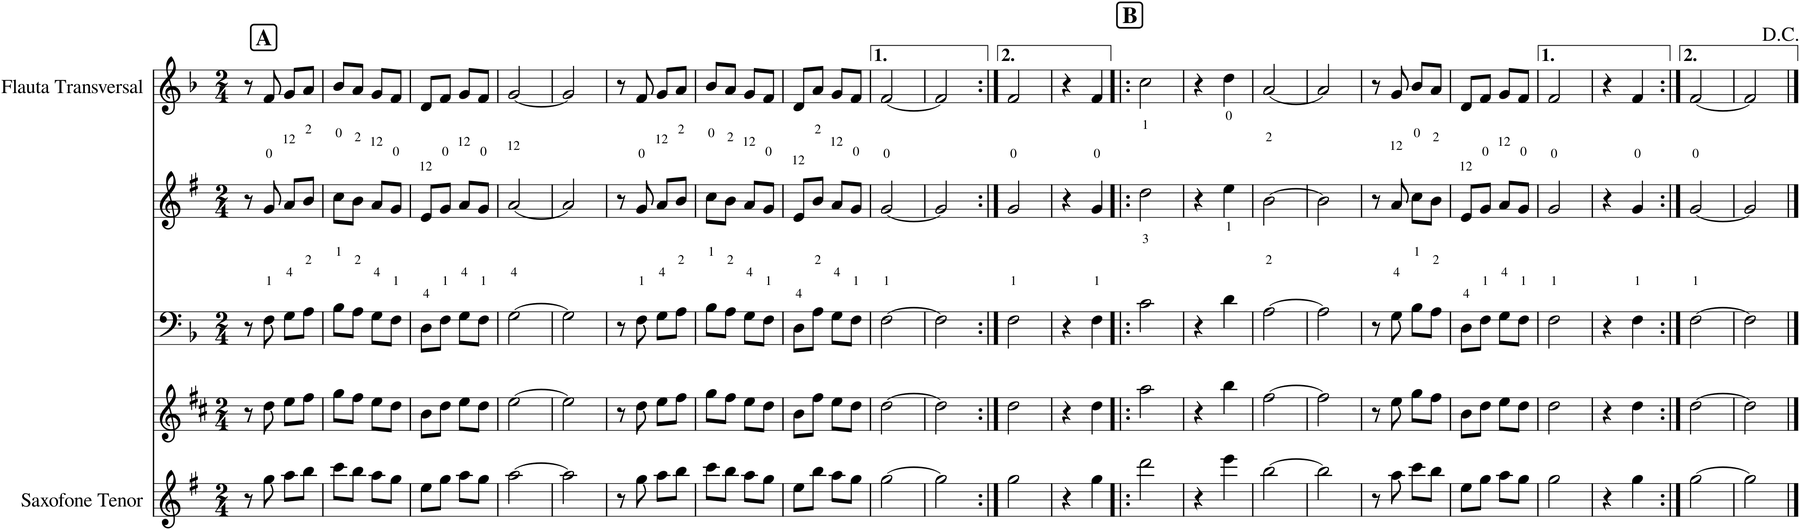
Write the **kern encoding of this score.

**kern	**kern	**kern	**kern	**kern
*part5	*part4	*part3	*part2	*part1
*staff5	*staff4	*staff3	*staff2	*staff1
*I"Saxofone Tenor	*I"Saxofone Alto	*I"Trombone	*I"Trompete Bb	*I"Flauta Transversal
*I'Sax. Tn.	*	*I'Trb	*I'Tpt	*I'Fl.
*clefG2	*clefG2	*clefF4	*clefG2	*clefG2
*Trd8c14	*Trd5c9	*	*Trd1c2	*
*k[f#]	*k[f#c#]	*k[b-]	*k[f#]	*k[b-]
*M2/4	*M2/4	*M2/4	*M2/4	*M2/4
!!LO:REH:place=s1:a:B:cj:t=A:qo=0.5
=1	=1	=1	=1	=1
8r	8r	8r	8r	8r
8gg\	8dd\	8F\	8g/	8f/
8aa\L	8ee\L	8G\L	8a/L	8g/L
8bb\J	8ff#\J	8A\J	8b/J	8a/J
=2	=2	=2	=2	=2
8ccc\L	8gg\L	8B-\L	8cc\L	8b-/L
8bb\J	8ff#\J	8A\J	8b\J	8a/J
8aa\L	8ee\L	8G\L	8a/L	8g/L
8gg\J	8dd\J	8F\J	8g/J	8f/J
=3	=3	=3	=3	=3
8ee\L	8b\L	8D\L	8e/L	8d/L
8gg\J	8dd\J	8F\J	8g/J	8f/J
8aa\L	8ee\L	8G\L	8a/L	8g/L
8gg\J	8dd\J	8F\J	8g/J	8f/J
=4	=4	=4	=4	=4
[2aa\	[2ee\	[2G\	[2a/	[2g/
=5	=5	=5	=5	=5
2aa\]	2ee\]	2G\]	2a/]	2g/]
=6	=6	=6	=6	=6
8r	8r	8r	8r	8r
8gg\	8dd\	8F\	8g/	8f/
8aa\L	8ee\L	8G\L	8a/L	8g/L
8bb\J	8ff#\J	8A\J	8b/J	8a/J
=7	=7	=7	=7	=7
8ccc\L	8gg\L	8B-\L	8cc\L	8b-/L
8bb\J	8ff#\J	8A\J	8b\J	8a/J
8aa\L	8ee\L	8G\L	8a/L	8g/L
8gg\J	8dd\J	8F\J	8g/J	8f/J
=8	=8	=8	=8	=8
8ee\L	8b\L	8D\L	8e/L	8d/L
8bb\J	8ff#\J	8A\J	8b/J	8a/J
8aa\L	8ee\L	8G\L	8a/L	8g/L
8gg\J	8dd\J	8F\J	8g/J	8f/J
=9	=9	=9	=9	=9
[2gg\	[2dd\	[2F\	[2g/	[2f/
=10	=10	=10	=10	=10
2gg\]	2dd\]	2F\]	2g/]	2f/]
=11:|!	=11:|!	=11:|!	=11:|!	=11:|!
2gg\	2dd\	2F\	2g/	2f/
=12	=12	=12	=12	=12
4r	4r	4r	4r	4r
4gg\	4dd\	4F\	4g/	4f/
!!LO:REH:place=s1:a:B:cj:t=B
=13!|:	=13!|:	=13!|:	=13!|:	=13!|:
2ddd\	2aa\	2c\	2dd\	2cc\
=14	=14	=14	=14	=14
4r	4r	4r	4r	4r
4eee\	4bb\	4d\	4ee\	4dd\
=15	=15	=15	=15	=15
[2bb\	[2ff#\	[2A\	[2b\	[2a/
=16	=16	=16	=16	=16
2bb\]	2ff#\]	2A\]	2b\]	2a/]
=17	=17	=17	=17	=17
8r	8r	8r	8r	8r
8aa\	8ee\	8G\	8a/	8g/
8ccc\L	8gg\L	8B-\L	8cc\L	8b-/L
8bb\J	8ff#\J	8A\J	8b\J	8a/J
=18	=18	=18	=18	=18
8ee\L	8b\L	8D\L	8e/L	8d/L
8gg\J	8dd\J	8F\J	8g/J	8f/J
8aa\L	8ee\L	8G\L	8a/L	8g/L
8gg\J	8dd\J	8F\J	8g/J	8f/J
=19	=19	=19	=19	=19
2gg\	2dd\	2F\	2g/	2f/
=20	=20	=20	=20	=20
4r	4r	4r	4r	4r
4gg\	4dd\	4F\	4g/	4f/
=21:|!	=21:|!	=21:|!	=21:|!	=21:|!
[2gg\	[2dd\	[2F\	[2g/	[2f/
=22	=22	=22	=22	=22
2gg\]	2dd\]	2F\]	2g/]	2f/]
==	==	==	==	==
*-	*-	*-	*-	*-
